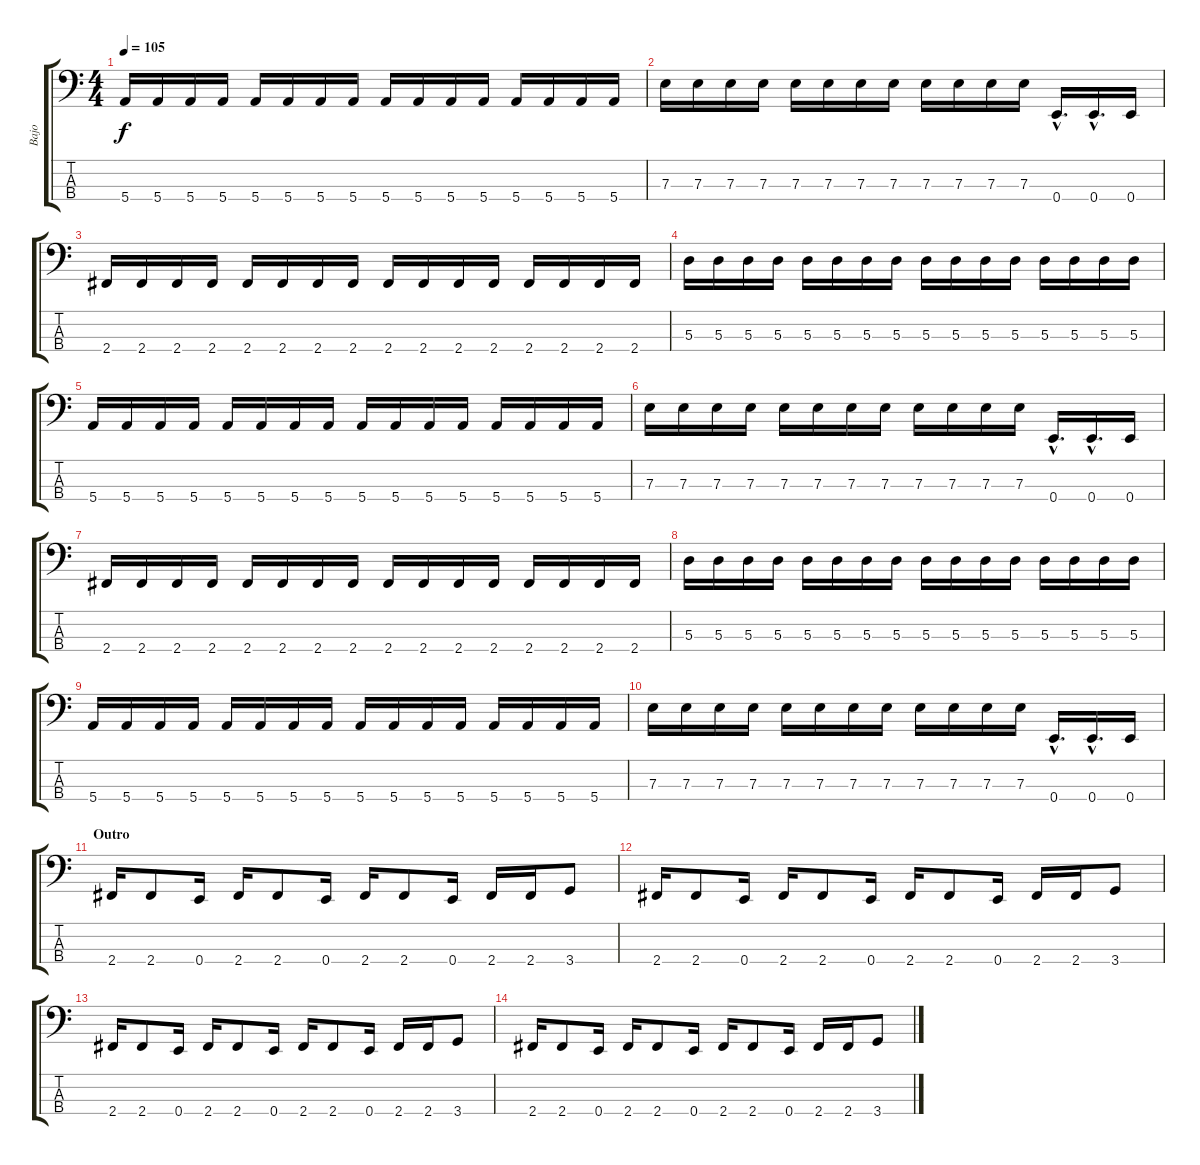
\track ("Bajo" "Bajo") {instrument electricbassfinger}
\staff {score tabs}
\tuning (G2 D2 A1 E1) {hide}
\ts (4 4)
\tempo 105
\clef f4
\ks c
5.4.16{dy f} 5.4.16 5.4.16 5.4.16 5.4.16 5.4.16 5.4.16 5.4.16 5.4.16 5.4.16 5.4.16 5.4.16 5.4.16 5.4.16 5.4.16 5.4.16 |
7.3.16 7.3.16 7.3.16 7.3.16 7.3.16 7.3.16 7.3.16 7.3.16 7.3.16 7.3.16 7.3.16 7.3.16 0.4{hac}.16{d} 0.4{hac}.16{d} 0.4.16 |
2.4.16 2.4.16 2.4.16 2.4.16 2.4.16 2.4.16 2.4.16 2.4.16 2.4.16 2.4.16 2.4.16 2.4.16 2.4.16 2.4.16 2.4.16 2.4.16 |
5.3.16 5.3.16 5.3.16 5.3.16 5.3.16 5.3.16 5.3.16 5.3.16 5.3.16 5.3.16 5.3.16 5.3.16 5.3.16 5.3.16 5.3.16 5.3.16 |
5.4.16 5.4.16 5.4.16 5.4.16 5.4.16 5.4.16 5.4.16 5.4.16 5.4.16 5.4.16 5.4.16 5.4.16 5.4.16 5.4.16 5.4.16 5.4.16 |
7.3.16 7.3.16 7.3.16 7.3.16 7.3.16 7.3.16 7.3.16 7.3.16 7.3.16 7.3.16 7.3.16 7.3.16 0.4{hac}.16{d} 0.4{hac}.16{d} 0.4.16 |
2.4.16 2.4.16 2.4.16 2.4.16 2.4.16 2.4.16 2.4.16 2.4.16 2.4.16 2.4.16 2.4.16 2.4.16 2.4.16 2.4.16 2.4.16 2.4.16 |
5.3.16 5.3.16 5.3.16 5.3.16 5.3.16 5.3.16 5.3.16 5.3.16 5.3.16 5.3.16 5.3.16 5.3.16 5.3.16 5.3.16 5.3.16 5.3.16 |
5.4.16 5.4.16 5.4.16 5.4.16 5.4.16 5.4.16 5.4.16 5.4.16 5.4.16 5.4.16 5.4.16 5.4.16 5.4.16 5.4.16 5.4.16 5.4.16 |
7.3.16 7.3.16 7.3.16 7.3.16 7.3.16 7.3.16 7.3.16 7.3.16 7.3.16 7.3.16 7.3.16 7.3.16 0.4{hac}.16{d} 0.4{hac}.16{d} 0.4.16 |
\section ("" "Outro")
2.4.16 2.4.8 0.4.16 2.4.16 2.4.8 0.4.16 2.4.16 2.4.8 0.4.16 2.4.16 2.4.16 3.4.8 |
2.4.16 2.4.8 0.4.16 2.4.16 2.4.8 0.4.16 2.4.16 2.4.8 0.4.16 2.4.16 2.4.16 3.4.8 |
2.4.16 2.4.8 0.4.16 2.4.16 2.4.8 0.4.16 2.4.16 2.4.8 0.4.16 2.4.16 2.4.16 3.4.8 |
2.4.16 2.4.8 0.4.16 2.4.16 2.4.8 0.4.16 2.4.16 2.4.8 0.4.16 2.4.16 2.4.16 3.4.8
